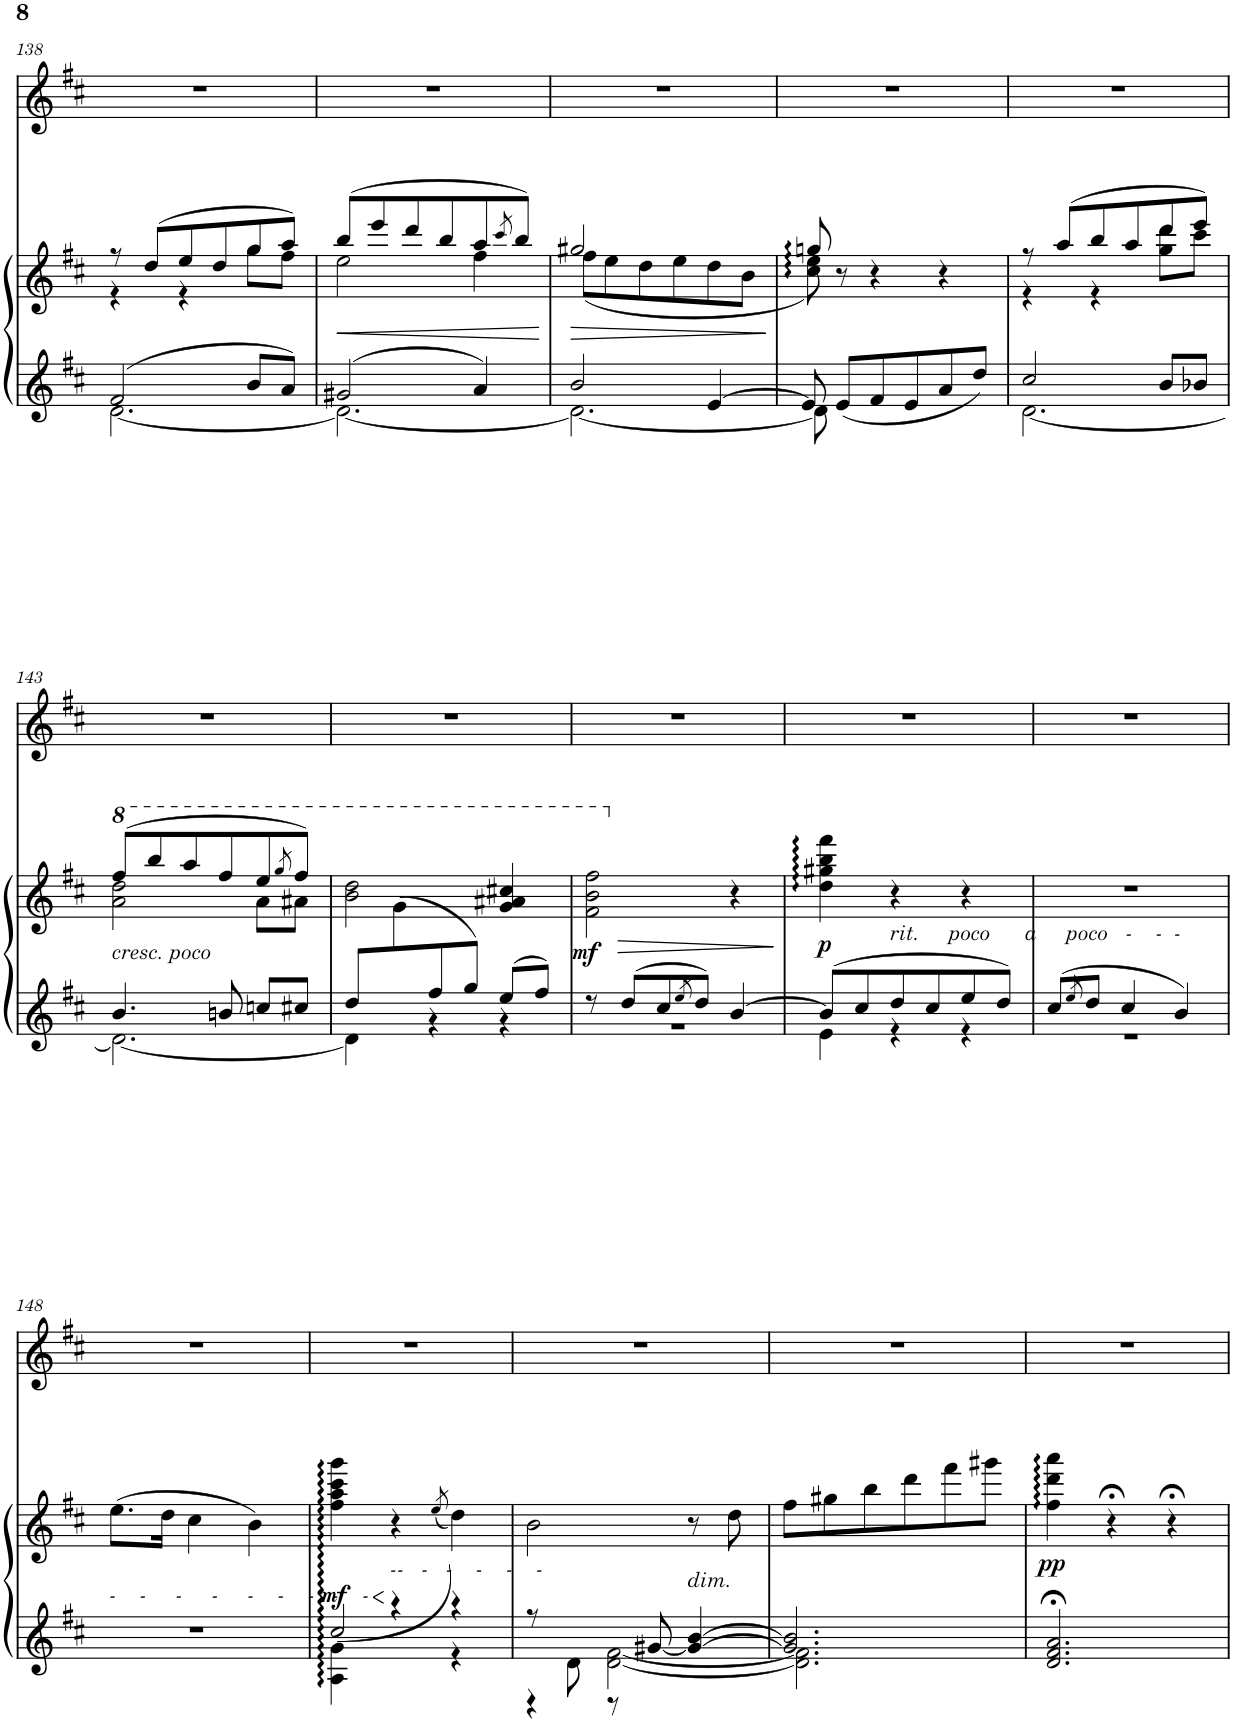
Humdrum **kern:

**kern	**kern	**kern	**dynam
*part1	*part1	*part1	*part1
*staff3	*staff2	*staff1	*staff1/2/3
*I"Piano	*	*	*
*I'Pno.	*	*	*
!!LO:PB:g=z
*clefF4	*clefG2	*clefG2	*
*k[f#c#]	*k[f#c#]	*k[f#c#]	*
*M3/4	*M3/4	*M3/4	*
=138	=138	=138	=138
*^	*^	*	*
[2.d\	2f#/	8r	4r	2.r	.
.	.	8dd/L	.	.	.
.	.	8ee/	4r	.	.
.	.	8dd/	.	.	.
.	8b/L	8gg/	8gg\L	.	.
.	8a/J	8aa/J	8ff#\J	.	.
=139	=139	=139	=139	=139	=139
2.d\_	2g#X/	8bb/L	2ee\	2.r	.
.	.	8eee/	.	.	.
.	.	8ddd/	.	.	.
.	.	8bb/	.	.	.
.	4a/	8aa/	4ff#\	.	.
.	.	8qccc#/	.	.	.
.	.	8bb/J	.	.	.
=140	=140	=140	=140	=140	=140
2.d\_	2b/	8ff#\L	2gg#X/	2.r	.
.	.	8ee\	.	.	.
.	.	8dd\	.	.	.
.	.	8ee\	.	.	.
.	[4e/	8dd\	4ryy	.	.
.	.	8b\J	.	.	.
=141	=141	=141	=141	=141	=141
8d\]	8e/]	8cc#\ 8ee\	8ggn/	2.r	.
2ryy	8e/L	8r	2ryy	.	.
.	8f#/	4r	.	.	.
.	8e/	.	.	.	.
.	8a/	4r	.	.	.
8ryy	8dd/J	.	8ryy	.	.
=142	=142	=142	=142	=142	=142
[2.d\	2cc#/	8r	4r	2.r	.
.	.	8aa/L	.	.	.
.	.	8bb/	4r	.	.
.	.	8aa/	.	.	.
.	8b/L	8ddd/	8gg\ 8ddd\L	.	.
.	8b-X/J	8eee/J	8ccc#\J	.	.
!!LO:LB:g=z
=143	=143	=143	=143	=143	=143
*	*	*8va	*	*	*
!	!	!LO:TX:b:i:t=cresc. poco	!	!	!
2.d\_	4.b/	8fff#/L	2aa\ 2ddd\	2.r	.
.	.	8bbb/	.	.	.
.	.	8aaa/	.	.	.
.	8bn/	8fff#/	.	.	.
.	8ccn/L	8eee/	8aa\L	.	.
.	.	8qggg/	.	.	.
.	8cc#X/J	8fff#/J	8aa#X\J	.	.
=144	=144	=144	=144	=144	=144
4d\]	8dd/L	2bb\ 2ddd\	8ryy	2.r	.
.	8ryy	.	8g\	.	.
4r	8ff#/	.	2ryy	.	.
.	8gg/J	.	.	.	.
4r	8ee/L	4gg/ 4aa#X/ 4ccc#X/	.	.	.
.	8ff#/J	.	.	.	.
*	*	*v	*v	*	*
=145	=145	=145	=145	=145
!	!	!	!	!LO:DY:b=2
2.r	8r	2ff#\ 2bb\ 2fff#\	2.r	mf
.	8dd/L	.	.	.
.	8cc#/	.	.	.
.	8qee/	.	.	.
.	8dd/J	.	.	.
*	*	*X8va	*	*
.	[4b/	4r	.	.
=146	=146	=146	=146	=146
!	!	!	!	!LO:DY:b=2
4e\	8b/L]	4dd\ 4gg#X\ 4bb\ 4fff#\	2.r	p
.	8cc#/	.	.	.
!	!	!LO:TX:b:i:t=rit.     poco      a     poco   -    -  -	!	!
4r	8dd/	4r	.	.
.	8cc#/	.	.	.
4r	8ee/	4r	.	.
.	8dd/J	.	.	.
=147	=147	=147	=147	=147
2.r	8cc#/L	2.r	2.r	.
.	8qee/	.	.	.
.	8dd/J	.	.	.
.	4cc#/	.	.	.
.	4b/	.	.	.
!!LO:LB:g=z
=148	=148	=148	=148	=148
!	!	!LO:TX:b:i:t=-    -     -     -     -    -    -   -    -	!	!
*v	*v	*	*	*
2.r	8.ee\L	2.r	.
.	16dd\Jk	.	.
.	4cc#\	.	.
.	4b\	.	.
=149	=149	=149	=149
*^	*	*	*
!	!	!	!	!LO:DY:b=2
2cc#/	4A\ 4g\	4ff#\ 4aa\ 4ccc#\ 4ggg\	2.r	mf
!	!	!LO:TX:b:i:t=--   -   -    -    -    -	!	!
.	4r	4r	.	.
.	.	8qee/	.	.
4r	4r	4dd\	.	.
=150	=150	=150	=150	=150
4r	8r	2b\	2.r	.
.	8d\	.	.	.
8r	[2d\ [2f#\	.	.	.
[<8g#X/	.	.	.	.
!	!	!LO:TX:b:i:t=dim.	!	!
4g#/_ [4b/	.	8r	.	.
.	.	8dd\	.	.
=151	=151	=151	=151	=151
2.g#/] 2.b/]	2.d\] 2.f#\]	8ff#\L	2.r	.
.	.	8gg#X\	.	.
.	.	8bb\	.	.
.	.	8ddd\	.	.
.	.	8fff#\	.	.
.	.	8ggg#X\J	.	.
*v	*v	*	*	*
=152	=152	=152	=152
!	!	!	!LO:DY:b=2
2.d/;< 2.f#/;< 2.a/;<	4ff#\ 4ddd\ 4aaa\	2.r	pp
.	4r;<	.	.
.	4r;<	.	.
=	=	=	=
*-	*-	*-	*-
